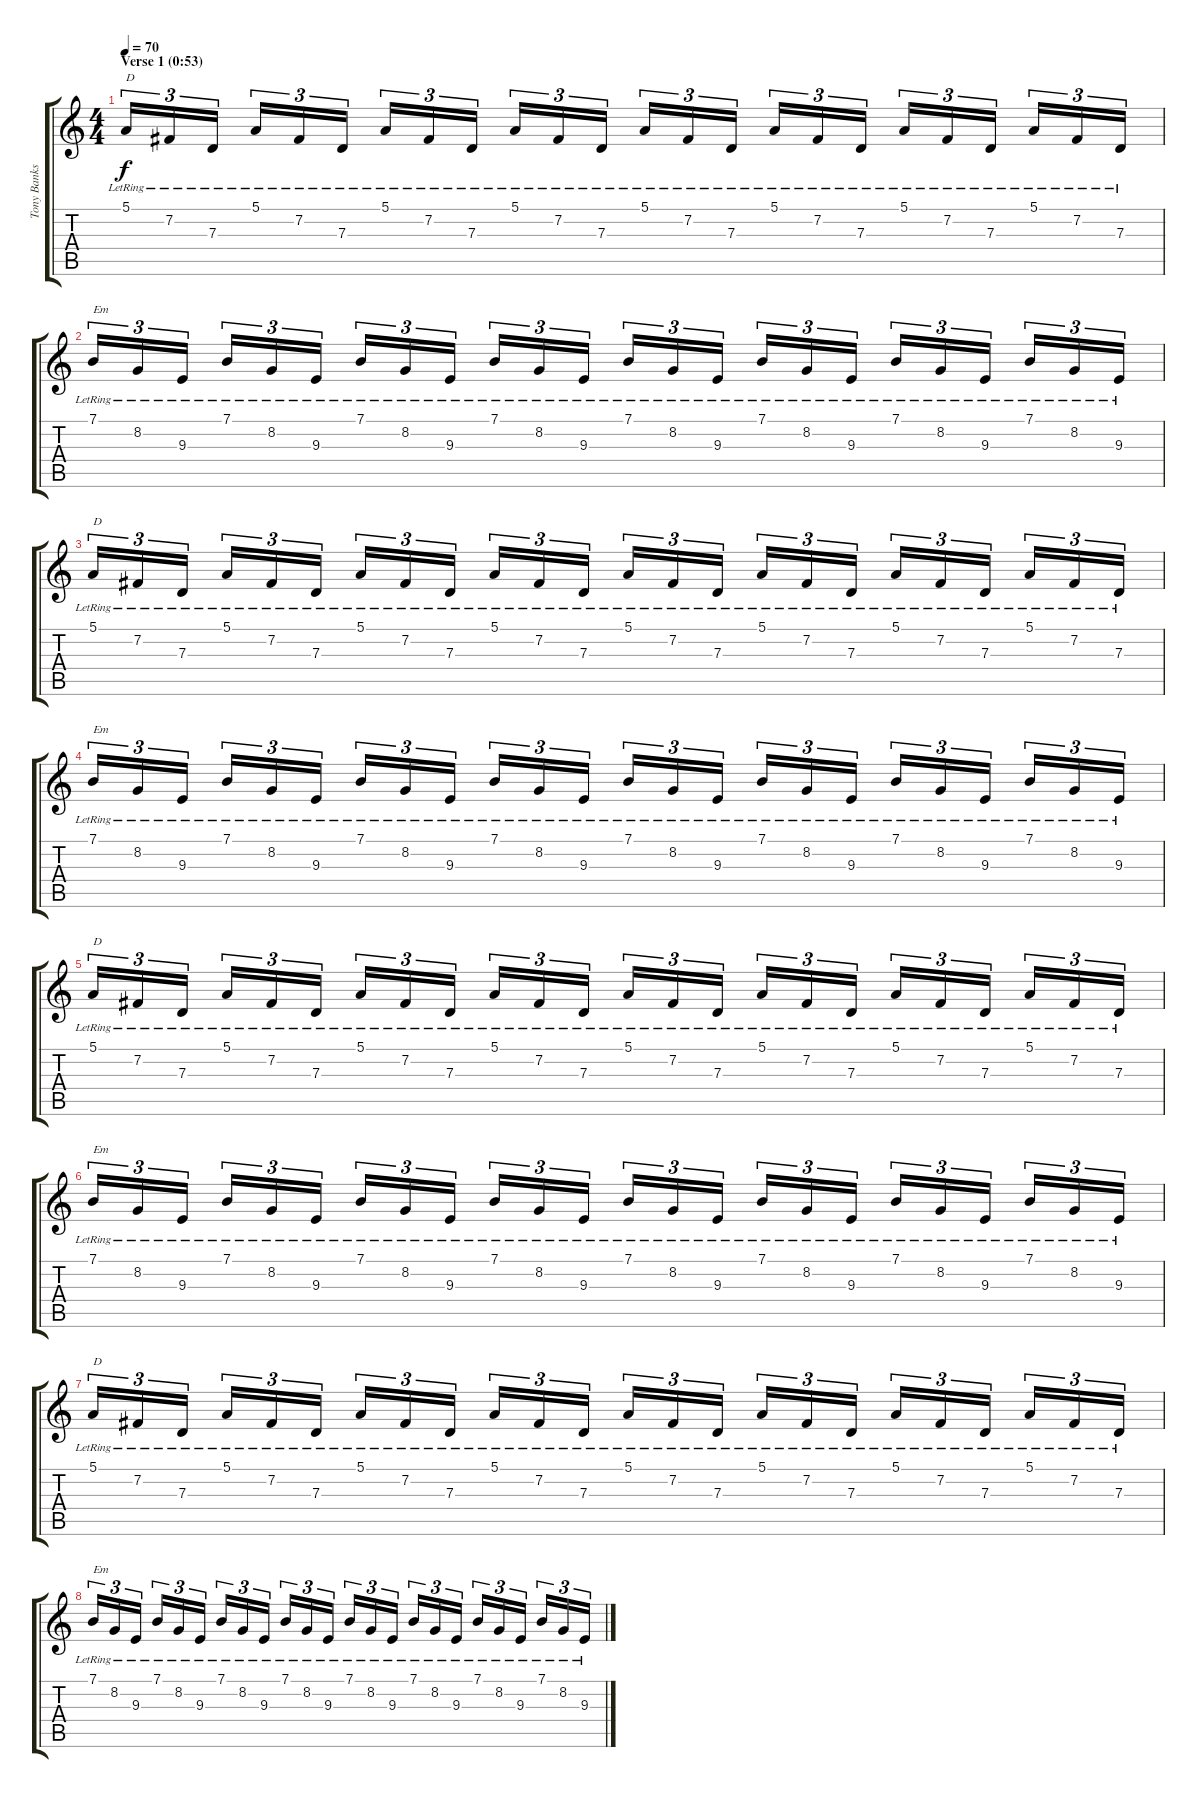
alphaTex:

\track ("Tony Banks (keyboard)" "Tony Banks") {instrument electricpiano2}
\staff {score tabs}
\tuning (E4 B3 G3 D3 A2 E2) {hide}
\ts (4 4)
\section ("" "Verse 1 (0:53)")
\tempo 70
\clef g2
\ks c
5.1{lr}.16{tu (3 2) txt "D" dy f} 7.2{lr}.16{tu (3 2)} 7.3{lr}.16{tu (3 2) beam splitsecondary} 5.1{lr}.16{tu (3 2)} 7.2{lr}.16{tu (3 2)} 7.3{lr}.16{tu (3 2)} 5.1{lr}.16{tu (3 2)} 7.2{lr}.16{tu (3 2)} 7.3{lr}.16{tu (3 2) beam splitsecondary} 5.1{lr}.16{tu (3 2)} 7.2{lr}.16{tu (3 2)} 7.3{lr}.16{tu (3 2)} 5.1{lr}.16{tu (3 2)} 7.2{lr}.16{tu (3 2)} 7.3{lr}.16{tu (3 2) beam splitsecondary} 5.1{lr}.16{tu (3 2)} 7.2{lr}.16{tu (3 2)} 7.3{lr}.16{tu (3 2)} 5.1{lr}.16{tu (3 2)} 7.2{lr}.16{tu (3 2)} 7.3{lr}.16{tu (3 2) beam splitsecondary} 5.1{lr}.16{tu (3 2)} 7.2{lr}.16{tu (3 2)} 7.3{lr}.16{tu (3 2)} |
7.1{lr}.16{tu (3 2) txt "Em"} 8.2{lr}.16{tu (3 2)} 9.3{lr}.16{tu (3 2) beam splitsecondary} 7.1{lr}.16{tu (3 2)} 8.2{lr}.16{tu (3 2)} 9.3{lr}.16{tu (3 2)} 7.1{lr}.16{tu (3 2)} 8.2{lr}.16{tu (3 2)} 9.3{lr}.16{tu (3 2) beam splitsecondary} 7.1{lr}.16{tu (3 2)} 8.2{lr}.16{tu (3 2)} 9.3{lr}.16{tu (3 2)} 7.1{lr}.16{tu (3 2)} 8.2{lr}.16{tu (3 2)} 9.3{lr}.16{tu (3 2) beam splitsecondary} 7.1{lr}.16{tu (3 2)} 8.2{lr}.16{tu (3 2)} 9.3{lr}.16{tu (3 2)} 7.1{lr}.16{tu (3 2)} 8.2{lr}.16{tu (3 2)} 9.3{lr}.16{tu (3 2) beam splitsecondary} 7.1{lr}.16{tu (3 2)} 8.2{lr}.16{tu (3 2)} 9.3{lr}.16{tu (3 2)} |
5.1{lr}.16{tu (3 2) txt "D"} 7.2{lr}.16{tu (3 2)} 7.3{lr}.16{tu (3 2) beam splitsecondary} 5.1{lr}.16{tu (3 2)} 7.2{lr}.16{tu (3 2)} 7.3{lr}.16{tu (3 2)} 5.1{lr}.16{tu (3 2)} 7.2{lr}.16{tu (3 2)} 7.3{lr}.16{tu (3 2) beam splitsecondary} 5.1{lr}.16{tu (3 2)} 7.2{lr}.16{tu (3 2)} 7.3{lr}.16{tu (3 2)} 5.1{lr}.16{tu (3 2)} 7.2{lr}.16{tu (3 2)} 7.3{lr}.16{tu (3 2) beam splitsecondary} 5.1{lr}.16{tu (3 2)} 7.2{lr}.16{tu (3 2)} 7.3{lr}.16{tu (3 2)} 5.1{lr}.16{tu (3 2)} 7.2{lr}.16{tu (3 2)} 7.3{lr}.16{tu (3 2) beam splitsecondary} 5.1{lr}.16{tu (3 2)} 7.2{lr}.16{tu (3 2)} 7.3{lr}.16{tu (3 2)} |
7.1{lr}.16{tu (3 2) txt "Em"} 8.2{lr}.16{tu (3 2)} 9.3{lr}.16{tu (3 2) beam splitsecondary} 7.1{lr}.16{tu (3 2)} 8.2{lr}.16{tu (3 2)} 9.3{lr}.16{tu (3 2)} 7.1{lr}.16{tu (3 2)} 8.2{lr}.16{tu (3 2)} 9.3{lr}.16{tu (3 2) beam splitsecondary} 7.1{lr}.16{tu (3 2)} 8.2{lr}.16{tu (3 2)} 9.3{lr}.16{tu (3 2)} 7.1{lr}.16{tu (3 2)} 8.2{lr}.16{tu (3 2)} 9.3{lr}.16{tu (3 2) beam splitsecondary} 7.1{lr}.16{tu (3 2)} 8.2{lr}.16{tu (3 2)} 9.3{lr}.16{tu (3 2)} 7.1{lr}.16{tu (3 2)} 8.2{lr}.16{tu (3 2)} 9.3{lr}.16{tu (3 2) beam splitsecondary} 7.1{lr}.16{tu (3 2)} 8.2{lr}.16{tu (3 2)} 9.3{lr}.16{tu (3 2)} |
5.1{lr}.16{tu (3 2) txt "D"} 7.2{lr}.16{tu (3 2)} 7.3{lr}.16{tu (3 2) beam splitsecondary} 5.1{lr}.16{tu (3 2)} 7.2{lr}.16{tu (3 2)} 7.3{lr}.16{tu (3 2)} 5.1{lr}.16{tu (3 2)} 7.2{lr}.16{tu (3 2)} 7.3{lr}.16{tu (3 2) beam splitsecondary} 5.1{lr}.16{tu (3 2)} 7.2{lr}.16{tu (3 2)} 7.3{lr}.16{tu (3 2)} 5.1{lr}.16{tu (3 2)} 7.2{lr}.16{tu (3 2)} 7.3{lr}.16{tu (3 2) beam splitsecondary} 5.1{lr}.16{tu (3 2)} 7.2{lr}.16{tu (3 2)} 7.3{lr}.16{tu (3 2)} 5.1{lr}.16{tu (3 2)} 7.2{lr}.16{tu (3 2)} 7.3{lr}.16{tu (3 2) beam splitsecondary} 5.1{lr}.16{tu (3 2)} 7.2{lr}.16{tu (3 2)} 7.3{lr}.16{tu (3 2)} |
7.1{lr}.16{tu (3 2) txt "Em"} 8.2{lr}.16{tu (3 2)} 9.3{lr}.16{tu (3 2) beam splitsecondary} 7.1{lr}.16{tu (3 2)} 8.2{lr}.16{tu (3 2)} 9.3{lr}.16{tu (3 2)} 7.1{lr}.16{tu (3 2)} 8.2{lr}.16{tu (3 2)} 9.3{lr}.16{tu (3 2) beam splitsecondary} 7.1{lr}.16{tu (3 2)} 8.2{lr}.16{tu (3 2)} 9.3{lr}.16{tu (3 2)} 7.1{lr}.16{tu (3 2)} 8.2{lr}.16{tu (3 2)} 9.3{lr}.16{tu (3 2) beam splitsecondary} 7.1{lr}.16{tu (3 2)} 8.2{lr}.16{tu (3 2)} 9.3{lr}.16{tu (3 2)} 7.1{lr}.16{tu (3 2)} 8.2{lr}.16{tu (3 2)} 9.3{lr}.16{tu (3 2) beam splitsecondary} 7.1{lr}.16{tu (3 2)} 8.2{lr}.16{tu (3 2)} 9.3{lr}.16{tu (3 2)} |
5.1{lr}.16{tu (3 2) txt "D"} 7.2{lr}.16{tu (3 2)} 7.3{lr}.16{tu (3 2) beam splitsecondary} 5.1{lr}.16{tu (3 2)} 7.2{lr}.16{tu (3 2)} 7.3{lr}.16{tu (3 2)} 5.1{lr}.16{tu (3 2)} 7.2{lr}.16{tu (3 2)} 7.3{lr}.16{tu (3 2) beam splitsecondary} 5.1{lr}.16{tu (3 2)} 7.2{lr}.16{tu (3 2)} 7.3{lr}.16{tu (3 2)} 5.1{lr}.16{tu (3 2)} 7.2{lr}.16{tu (3 2)} 7.3{lr}.16{tu (3 2) beam splitsecondary} 5.1{lr}.16{tu (3 2)} 7.2{lr}.16{tu (3 2)} 7.3{lr}.16{tu (3 2)} 5.1{lr}.16{tu (3 2)} 7.2{lr}.16{tu (3 2)} 7.3{lr}.16{tu (3 2) beam splitsecondary} 5.1{lr}.16{tu (3 2)} 7.2{lr}.16{tu (3 2)} 7.3{lr}.16{tu (3 2)} |
7.1{lr}.16{tu (3 2) txt "Em"} 8.2{lr}.16{tu (3 2)} 9.3{lr}.16{tu (3 2) beam splitsecondary} 7.1{lr}.16{tu (3 2)} 8.2{lr}.16{tu (3 2)} 9.3{lr}.16{tu (3 2)} 7.1{lr}.16{tu (3 2)} 8.2{lr}.16{tu (3 2)} 9.3{lr}.16{tu (3 2) beam splitsecondary} 7.1{lr}.16{tu (3 2)} 8.2{lr}.16{tu (3 2)} 9.3{lr}.16{tu (3 2)} 7.1{lr}.16{tu (3 2)} 8.2{lr}.16{tu (3 2)} 9.3{lr}.16{tu (3 2) beam splitsecondary} 7.1{lr}.16{tu (3 2)} 8.2{lr}.16{tu (3 2)} 9.3{lr}.16{tu (3 2)} 7.1{lr}.16{tu (3 2)} 8.2{lr}.16{tu (3 2)} 9.3{lr}.16{tu (3 2) beam splitsecondary} 7.1{lr}.16{tu (3 2)} 8.2{lr}.16{tu (3 2)} 9.3{lr}.16{tu (3 2)}
